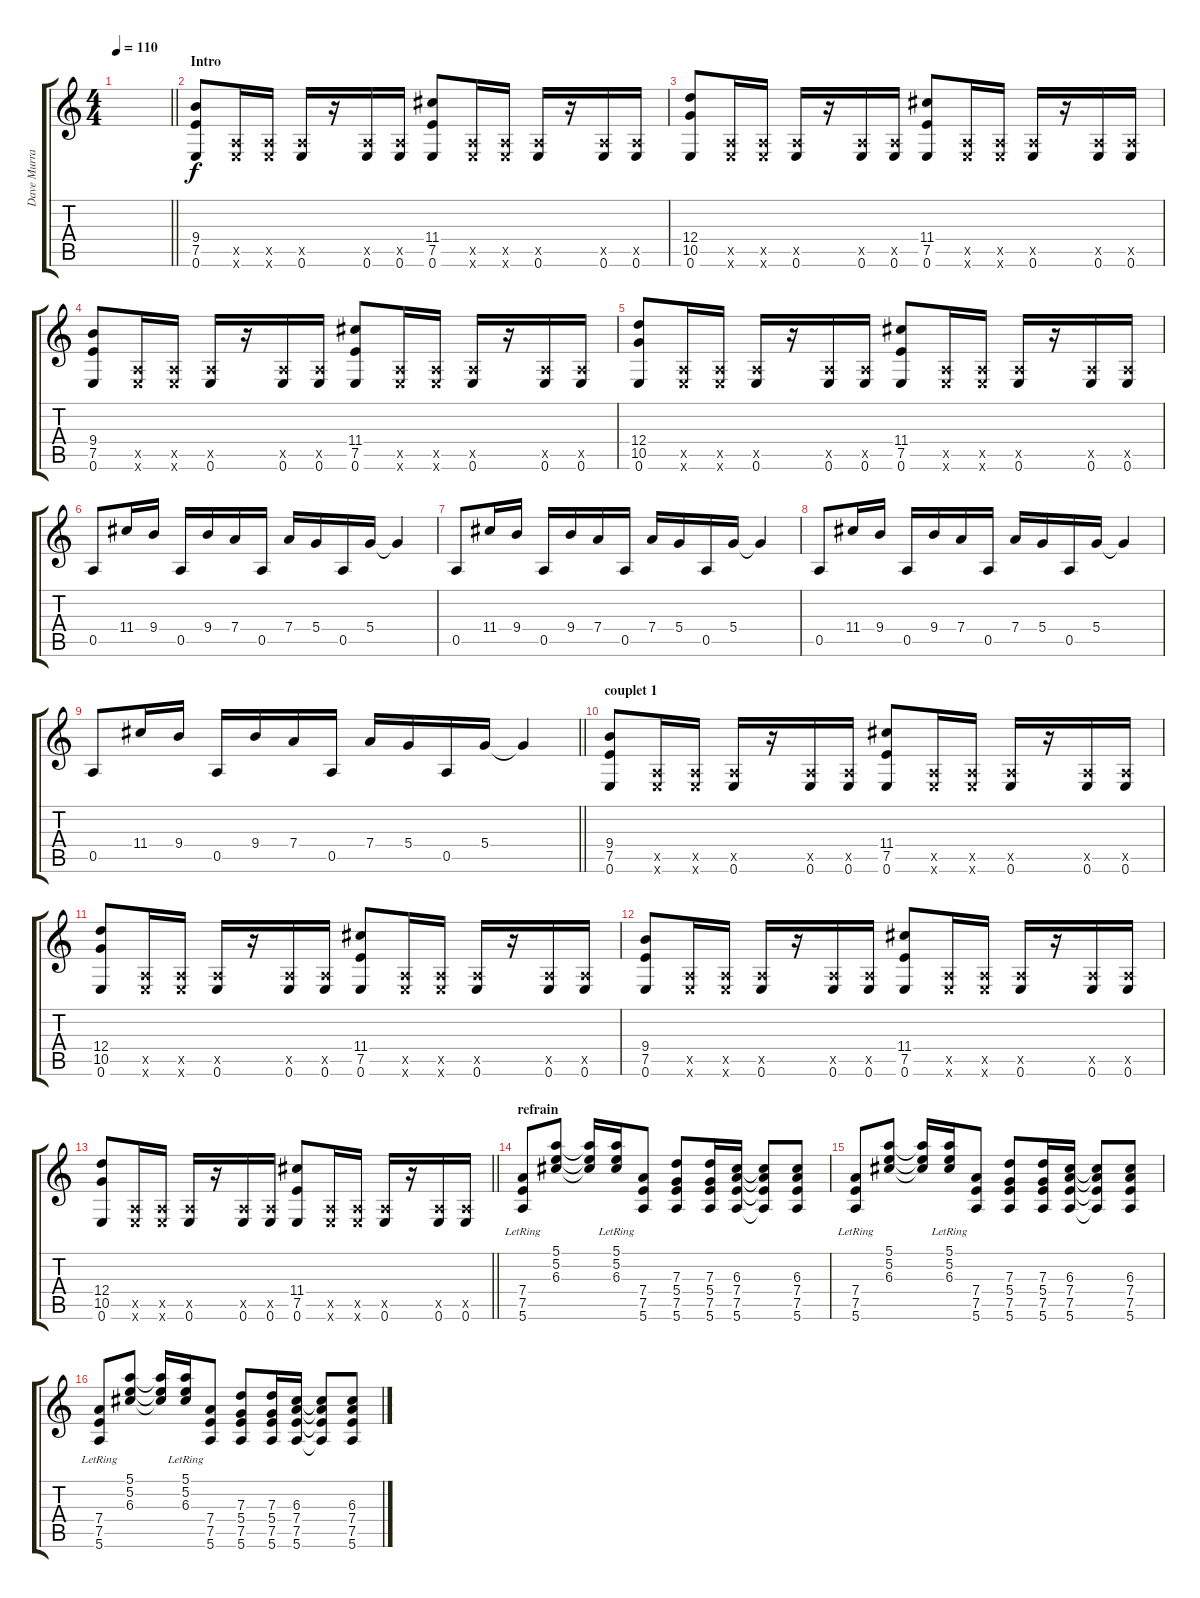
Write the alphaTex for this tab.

\track ("Dave Murray" "Dave Murra") {instrument overdrivenguitar}
\staff {score tabs}
\tuning (E4 B3 G3 D3 A2 E2) {hide}
\ts (4 4)
\tempo 110
\clef g2
\barLineRight lightlight
\ks c
|
\section ("" "Intro")
(9.4 7.5 0.6).8 (0.5{x} 0.6{x}).16 (0.5{x} 0.6{x}).16 (0.5{x} 0.6).16 r.16 (0.5{x} 0.6).16 (0.5{x} 0.6).16 (11.4 7.5 0.6).8 (0.5{x} 0.6{x}).16 (0.5{x} 0.6{x}).16 (0.5{x} 0.6).16 r.16 (0.5{x} 0.6).16 (0.5{x} 0.6).16 |
(12.4 10.5 0.6).8 (0.5{x} 0.6{x}).16 (0.5{x} 0.6{x}).16 (0.5{x} 0.6).16 r.16 (0.5{x} 0.6).16 (0.5{x} 0.6).16 (11.4 7.5 0.6).8 (0.5{x} 0.6{x}).16 (0.5{x} 0.6{x}).16 (0.5{x} 0.6).16 r.16 (0.5{x} 0.6).16 (0.5{x} 0.6).16 |
(9.4 7.5 0.6).8 (0.5{x} 0.6{x}).16 (0.5{x} 0.6{x}).16 (0.5{x} 0.6).16 r.16 (0.5{x} 0.6).16 (0.5{x} 0.6).16 (11.4 7.5 0.6).8 (0.5{x} 0.6{x}).16 (0.5{x} 0.6{x}).16 (0.5{x} 0.6).16 r.16 (0.5{x} 0.6).16 (0.5{x} 0.6).16 |
(12.4 10.5 0.6).8 (0.5{x} 0.6{x}).16 (0.5{x} 0.6{x}).16 (0.5{x} 0.6).16 r.16 (0.5{x} 0.6).16 (0.5{x} 0.6).16 (11.4 7.5 0.6).8 (0.5{x} 0.6{x}).16 (0.5{x} 0.6{x}).16 (0.5{x} 0.6).16 r.16 (0.5{x} 0.6).16 (0.5{x} 0.6).16 |
0.5.8 11.4.16 9.4.16 0.5.16 9.4.16 7.4.16 0.5.16 7.4.16 5.4.16 0.5.16 5.4.16 5.4{t}.4 |
0.5.8 11.4.16 9.4.16 0.5.16 9.4.16 7.4.16 0.5.16 7.4.16 5.4.16 0.5.16 5.4.16 5.4{t}.4 |
0.5.8 11.4.16 9.4.16 0.5.16 9.4.16 7.4.16 0.5.16 7.4.16 5.4.16 0.5.16 5.4.16 5.4{t}.4 |
\barLineRight lightlight
0.5.8 11.4.16 9.4.16 0.5.16 9.4.16 7.4.16 0.5.16 7.4.16 5.4.16 0.5.16 5.4.16 5.4{t}.4 |
\section ("" "couplet 1")
(9.4 7.5 0.6).8 (0.5{x} 0.6{x}).16 (0.5{x} 0.6{x}).16 (0.5{x} 0.6).16 r.16 (0.5{x} 0.6).16 (0.5{x} 0.6).16 (11.4 7.5 0.6).8 (0.5{x} 0.6{x}).16 (0.5{x} 0.6{x}).16 (0.5{x} 0.6).16 r.16 (0.5{x} 0.6).16 (0.5{x} 0.6).16 |
(12.4 10.5 0.6).8 (0.5{x} 0.6{x}).16 (0.5{x} 0.6{x}).16 (0.5{x} 0.6).16 r.16 (0.5{x} 0.6).16 (0.5{x} 0.6).16 (11.4 7.5 0.6).8 (0.5{x} 0.6{x}).16 (0.5{x} 0.6{x}).16 (0.5{x} 0.6).16 r.16 (0.5{x} 0.6).16 (0.5{x} 0.6).16 |
(9.4 7.5 0.6).8 (0.5{x} 0.6{x}).16 (0.5{x} 0.6{x}).16 (0.5{x} 0.6).16 r.16 (0.5{x} 0.6).16 (0.5{x} 0.6).16 (11.4 7.5 0.6).8 (0.5{x} 0.6{x}).16 (0.5{x} 0.6{x}).16 (0.5{x} 0.6).16 r.16 (0.5{x} 0.6).16 (0.5{x} 0.6).16 |
\barLineRight lightlight
(12.4 10.5 0.6).8 (0.5{x} 0.6{x}).16 (0.5{x} 0.6{x}).16 (0.5{x} 0.6).16 r.16 (0.5{x} 0.6).16 (0.5{x} 0.6).16 (11.4 7.5 0.6).8 (0.5{x} 0.6{x}).16 (0.5{x} 0.6{x}).16 (0.5{x} 0.6).16 r.16 (0.5{x} 0.6).16 (0.5{x} 0.6).16 |
\section ("" "refrain")
(7.4{lr} 7.5{lr} 5.6{lr}).8 (5.1 5.2 6.3).8 (5.1{t} 5.2{t} 6.3{t}).16 (5.1{lr} 5.2{lr} 6.3{lr}).16 (7.4 7.5 5.6).8 (7.3 5.4 7.5 5.6).8 (7.3 5.4 7.5 5.6).16 (6.3 7.4 7.5 5.6).16 (6.3{t} 7.4{t} 7.5{t} 5.6{t}).8 (6.3 7.4 7.5 5.6).8 |
(7.4{lr} 7.5{lr} 5.6{lr}).8 (5.1 5.2 6.3).8 (5.1{t} 5.2{t} 6.3{t}).16 (5.1{lr} 5.2{lr} 6.3{lr}).16 (7.4 7.5 5.6).8 (7.3 5.4 7.5 5.6).8 (7.3 5.4 7.5 5.6).16 (6.3 7.4 7.5 5.6).16 (6.3{t} 7.4{t} 7.5{t} 5.6{t}).8 (6.3 7.4 7.5 5.6).8 |
(7.4{lr} 7.5{lr} 5.6{lr}).8 (5.1 5.2 6.3).8 (5.1{t} 5.2{t} 6.3{t}).16 (5.1{lr} 5.2{lr} 6.3{lr}).16 (7.4 7.5 5.6).8 (7.3 5.4 7.5 5.6).8 (7.3 5.4 7.5 5.6).16 (6.3 7.4 7.5 5.6).16 (6.3{t} 7.4{t} 7.5{t} 5.6{t}).8 (6.3 7.4 7.5 5.6).8
